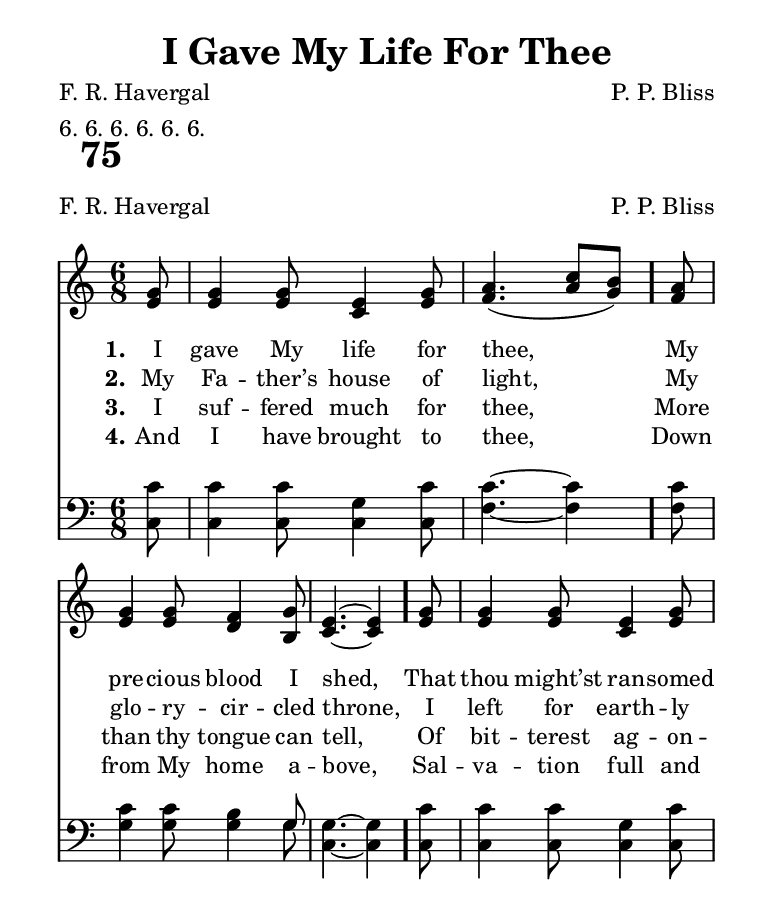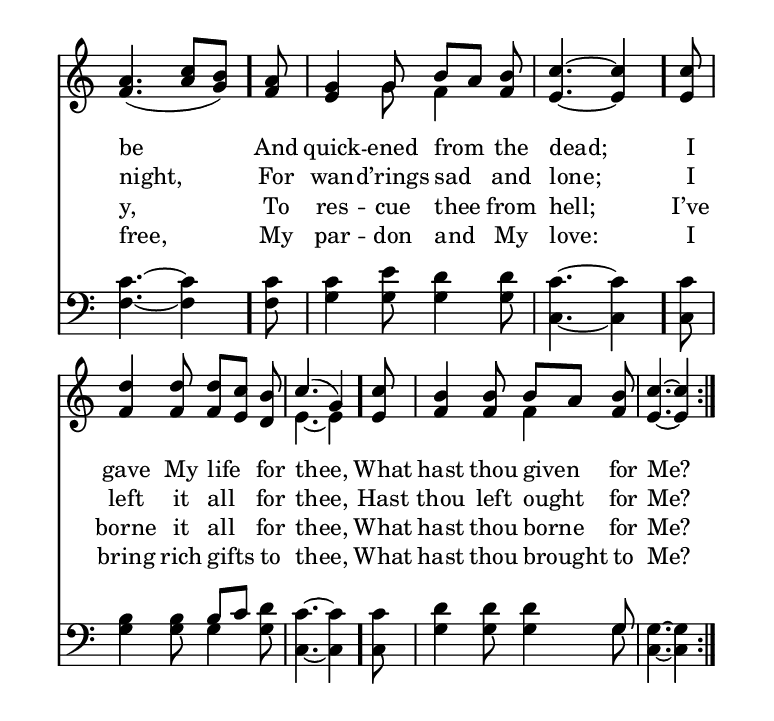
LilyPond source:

\include "common/global.ily"
\paper {
  \include "common/paper.ily"
  ragged-bottom = ##t
  ragged-last-bottom = ##t
  systems-per-page = ##f
  % decrease system-to-system padding to fit onto page with previous score
  system-system-spacing.padding = 0
  system-system-spacing.basic-distance = 0
  markup-system-spacing.padding = 0
  markup-system-spacing.basic-distance = 0
  scoreTitleMarkup = \markup {
    \override #'(baseline-skip . 3.5)
    \column {
      \override #'(baseline-skip . 3.5)
      \column {
        \fill-line {
          \huge \larger \larger \bold {
            \concat { "  " \fromproperty #'header:hymnnumber }
            \mytitle
            \null
          }
        }
        \fill-line {
          % less lowering (to save vertical space)
          \lower #1 \fromproperty #'header:poet
          \smaller \bold \mysubtitle
          \lower #1 \fromproperty #'header:composer
        }
      }
    }
  }
}


\header{
  %gospel
  hymnnumber = "75"
  title = "I Gave My Life For Thee"
  tunename = "Gift"
  meter = "6. 6. 6. 6. 6. 6."
  poet = "F. R. Havergal"
  composer = "P. P. Bliss"
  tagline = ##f
}

% for fermata in MIDI
ta = { \tempo 4=80 }
tb = { \tempo 4=40 }

patternAA = { c8 | c4 c8 c4 c8 | c4.( c8[ c8]) }
patternAB = { c8 | c4 c8 c4 c8 | c4. c4        }

patternBA = \patternAB
patternBB = { c8 | c4 c8 c8[ c8] c8 | c4. c4   }

patternAC = \patternBB

global = {
  \include "common/overrides.ily"
  \override Staff.TimeSignature.style = #'numbered
  \time 6/8
  \override Score.MetronomeMark.transparent = ##t % hide all fermata changes too
  \ta
  \key c \major
  \partial 8
  \autoBeamOff
}

notesSoprano = {
\global
\relative c'' {

  \changePitch \patternAA { g | g g e g | a c b }
  \changePitch \patternBA { a | g g f g | e ~ e }
  \changePitch \patternAA { g | g g e g | a c b }
  \changePitch \patternBB { a | g g b a b | c ~ c }

	\bar ".|:-||"
	\repeat volta 2 {

  \changePitch \patternAC { c | d d d c b | c( g) }
  \changePitch \patternBB { c | b b b a b | c ~ c }

	}

}
}

notesAlto = {
\global
\relative e' {

  \changePitch \patternAA { e | e e c e | f a g }
  \changePitch \patternBA { f | e e d b | c ~ c }
  \changePitch \patternAA { e | e e c e | f a g }
  \changePitch \patternBA { f | e g f f | e ~ e }

	\repeat volta 2 {

  \changePitch \patternAC { e | f f f e d | e ~ e }
  \changePitch \patternBA { e | f f f f | e ~ e }

	}

}
}

notesTenor = {
\global
\relative a {

  \changePitch \patternAB { c | c c g c | c ~ c }
  \changePitch \patternBA { c | c c b g | g ~ g }
  \changePitch \patternAB { c | c c g c | c ~ c }
  \changePitch \patternBA { c | c e d d | c ~ c }

	\repeat volta 2 {

  \changePitch \patternAC { c | b b b c d | c ~ c }
  \changePitch \patternBA { c | d d d g, | g ~ g }

	}

}
}

notesBass = {
\global
\relative f {

  \changePitch \patternAB { c | c c c c | f ~ f }
  \changePitch \patternBA { f | g g g g | c, ~ c }
  \changePitch \patternAB { c | c c c c | f ~ f }
  \changePitch \patternBA { f | g g g g | c, ~ c }

	\repeat volta 2 {

  \changePitch \patternAB { c | g' g g g | c, ~ c }
  \changePitch \patternBA { c | g' g g g | c, ~ c }

	}

}
}

wordsA = \lyricmode {
\set stanza = "1."

I gave My life for thee, \bar "."
My pre -- cious blood I shed, \bar "."
That thou might’st ran -- somed be \bar "."
And quick -- ened from the dead; \bar "."
I gave My life for thee, \bar "."
What hast thou given for Me? \bar "."

}

wordsB = \lyricmode {
\set stanza = "2."

My Fa -- ther’s house of light,
My glo -- ry -- cir -- cled throne,
I left for earth -- ly night,
For wan -- d’rings sad and lone;
I left it all for thee,
Hast thou left ought for Me?

}

wordsC = \lyricmode {
\set stanza = "3."

I suf -- fered much for thee,
More than thy tongue can tell,
Of bit -- terest ag -- on -- y,
To res -- cue thee from hell;
I’ve borne it all for thee,
What hast thou borne for Me?

}

wordsD = \lyricmode {
\set stanza = "4."

And I have brought to thee,
Down from My home a -- bove,
Sal -- va -- tion full and free,
My par -- don and My love:
I bring rich gifts to thee,
What hast thou brought to Me?

}

\score {
  \context ChoirStaff <<
    \context Staff = upper <<
      \set Staff.autoBeaming = ##f
      \set ChoirStaff.systemStartDelimiter = #'SystemStartBar
      \set ChoirStaff.printPartCombineTexts = ##f
      \partcombine #'(2 . 9) \notesSoprano \notesAlto
      \context NullVoice = sopranos { \voiceOne << \notesSoprano >> }
      \context NullVoice = altos { \voiceTwo << \notesAlto >> }
      \context Lyrics = one   \lyricsto sopranos \wordsA
      \context Lyrics = two   \lyricsto sopranos \wordsB
      \context Lyrics = three \lyricsto sopranos \wordsC
      \context Lyrics = four  \lyricsto sopranos \wordsD
    >>
    \context Staff = men <<
      \set Staff.autoBeaming = ##f
      \clef bass
      \set ChoirStaff.printPartCombineTexts = ##f
      \partcombine #'(2 . 9) \notesTenor \notesBass
      \context NullVoice = tenors { \voiceOne << \notesTenor >> }
      \context NullVoice = basses { \voiceTwo << \notesBass >> }
    >>
  >>
  \layout {
    \include "common/layout.ily"
  }
}

\score {
  \context ChoirStaff <<
    \context Staff = upper <<
      \set Staff.autoBeaming = ##f
      \set ChoirStaff.systemStartDelimiter = #'SystemStartBar
      \context Voice  = sopranos \unfoldRepeats { \voiceOne << \notesSoprano >> }
      \context Voice  = altos \unfoldRepeats { \voiceTwo << \notesAlto >> }
      \context Lyrics = one   \lyricsto sopranos \wordsA
      \context Lyrics = two   \lyricsto sopranos \wordsB
      \context Lyrics = three \lyricsto sopranos \wordsC
      \context Lyrics = four  \lyricsto sopranos \wordsD
    >>
    \context Staff = men <<
      \set Staff.autoBeaming = ##f
      \clef bass
      \context Voice  = tenors \unfoldRepeats { \voiceOne << \notesTenor >> }
      \context Voice  = basses \unfoldRepeats { \voiceTwo << \notesBass >> }
    >>
  >>
  \midi{
    \include "common/midi.ily"
  }
}

\version "2.19.49"  % necessary for upgrading to future LilyPond versions.

% vi:set et ts=2 sw=2 ai nocindent syntax=lilypond:
